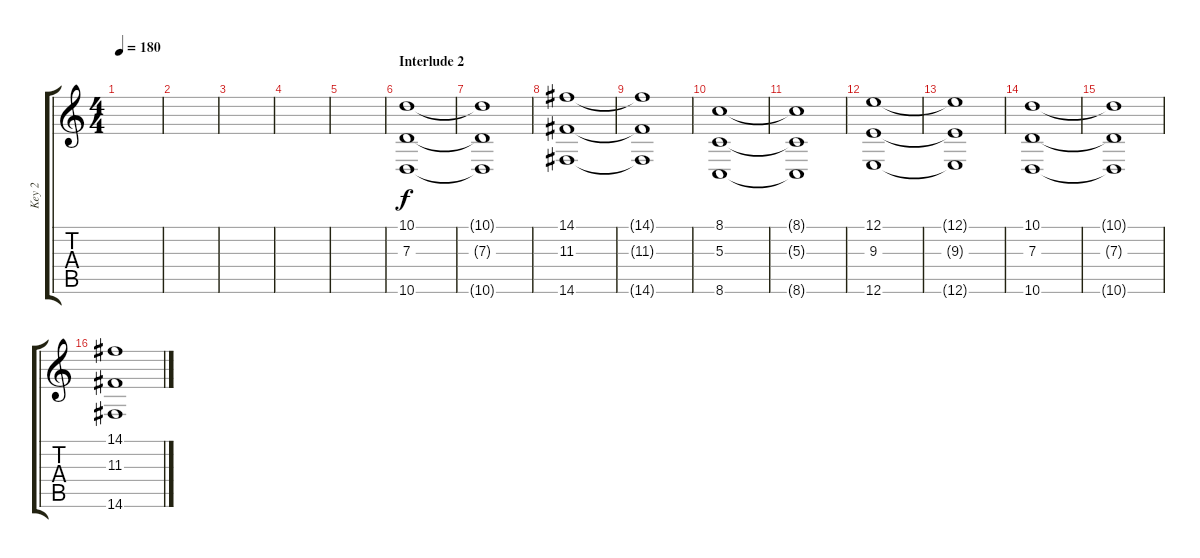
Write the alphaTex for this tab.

\track ("Key 2" "Key 2") {instrument stringensemble1}
\staff {score tabs}
\tuning (E4 B3 G3 D3 A2 E2) {hide}
\ts (4 4)
\tempo 180
\clef g2
\ks c
|
|
|
|
|
\section ("" "Interlude 2")
(10.1 7.3 10.6).1 |
(10.1{t} 7.3{t} 10.6{t}).1 |
(14.1 11.3 14.6).1 |
(14.1{t} 11.3{t} 14.6{t}).1 |
(8.1 5.3 8.6).1 |
(8.1{t} 5.3{t} 8.6{t}).1 |
(12.1 9.3 12.6).1 |
(12.1{t} 9.3{t} 12.6{t}).1 |
(10.1 7.3 10.6).1 |
(10.1{t} 7.3{t} 10.6{t}).1 |
(14.1 11.3 14.6).1
